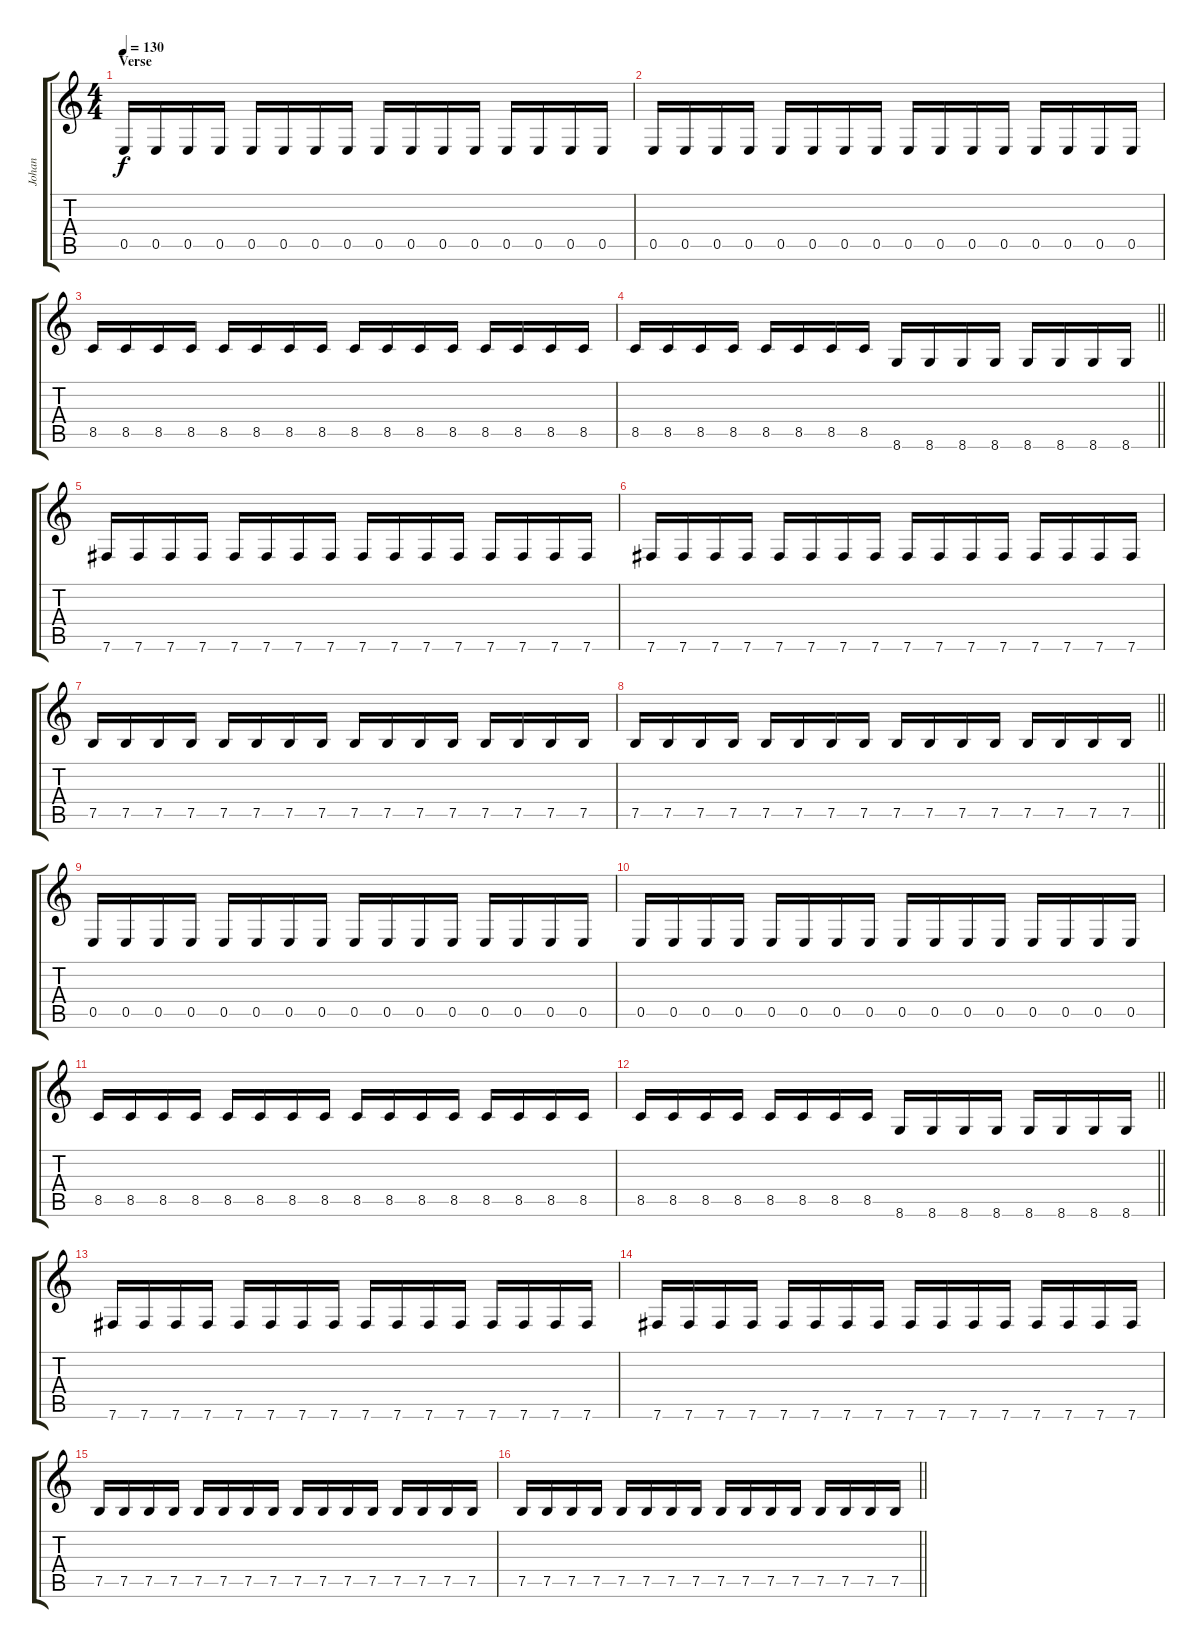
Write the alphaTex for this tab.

\track ("Johan" "Johan") {instrument distortionguitar}
\staff {score tabs}
\tuning (B3 Gb3 D3 A2 E2 B1) {hide}
\ts (4 4)
\section ("" "Verse")
\tempo 130
\clef g2
\ks c
0.5.16{dy f} 0.5.16 0.5.16 0.5.16 0.5.16 0.5.16 0.5.16 0.5.16 0.5.16 0.5.16 0.5.16 0.5.16 0.5.16 0.5.16 0.5.16 0.5.16 |
0.5.16 0.5.16 0.5.16 0.5.16 0.5.16 0.5.16 0.5.16 0.5.16 0.5.16 0.5.16 0.5.16 0.5.16 0.5.16 0.5.16 0.5.16 0.5.16 |
8.5.16 8.5.16 8.5.16 8.5.16 8.5.16 8.5.16 8.5.16 8.5.16 8.5.16 8.5.16 8.5.16 8.5.16 8.5.16 8.5.16 8.5.16 8.5.16 |
\barLineRight lightlight
8.5.16 8.5.16 8.5.16 8.5.16 8.5.16 8.5.16 8.5.16 8.5.16 8.6.16 8.6.16 8.6.16 8.6.16 8.6.16 8.6.16 8.6.16 8.6.16 |
\section ("" "")
7.6.16 7.6.16 7.6.16 7.6.16 7.6.16 7.6.16 7.6.16 7.6.16 7.6.16 7.6.16 7.6.16 7.6.16 7.6.16 7.6.16 7.6.16 7.6.16 |
7.6.16 7.6.16 7.6.16 7.6.16 7.6.16 7.6.16 7.6.16 7.6.16 7.6.16 7.6.16 7.6.16 7.6.16 7.6.16 7.6.16 7.6.16 7.6.16 |
7.5.16 7.5.16 7.5.16 7.5.16 7.5.16 7.5.16 7.5.16 7.5.16 7.5.16 7.5.16 7.5.16 7.5.16 7.5.16 7.5.16 7.5.16 7.5.16 |
\barLineRight lightlight
7.5.16 7.5.16 7.5.16 7.5.16 7.5.16 7.5.16 7.5.16 7.5.16 7.5.16 7.5.16 7.5.16 7.5.16 7.5.16 7.5.16 7.5.16 7.5.16 |
\section ("" "")
0.5.16 0.5.16 0.5.16 0.5.16 0.5.16 0.5.16 0.5.16 0.5.16 0.5.16 0.5.16 0.5.16 0.5.16 0.5.16 0.5.16 0.5.16 0.5.16 |
0.5.16 0.5.16 0.5.16 0.5.16 0.5.16 0.5.16 0.5.16 0.5.16 0.5.16 0.5.16 0.5.16 0.5.16 0.5.16 0.5.16 0.5.16 0.5.16 |
8.5.16 8.5.16 8.5.16 8.5.16 8.5.16 8.5.16 8.5.16 8.5.16 8.5.16 8.5.16 8.5.16 8.5.16 8.5.16 8.5.16 8.5.16 8.5.16 |
\barLineRight lightlight
8.5.16 8.5.16 8.5.16 8.5.16 8.5.16 8.5.16 8.5.16 8.5.16 8.6.16 8.6.16 8.6.16 8.6.16 8.6.16 8.6.16 8.6.16 8.6.16 |
\section ("" "")
7.6.16 7.6.16 7.6.16 7.6.16 7.6.16 7.6.16 7.6.16 7.6.16 7.6.16 7.6.16 7.6.16 7.6.16 7.6.16 7.6.16 7.6.16 7.6.16 |
7.6.16 7.6.16 7.6.16 7.6.16 7.6.16 7.6.16 7.6.16 7.6.16 7.6.16 7.6.16 7.6.16 7.6.16 7.6.16 7.6.16 7.6.16 7.6.16 |
7.5.16 7.5.16 7.5.16 7.5.16 7.5.16 7.5.16 7.5.16 7.5.16 7.5.16 7.5.16 7.5.16 7.5.16 7.5.16 7.5.16 7.5.16 7.5.16 |
\barLineRight lightlight
7.5.16 7.5.16 7.5.16 7.5.16 7.5.16 7.5.16 7.5.16 7.5.16 7.5.16 7.5.16 7.5.16 7.5.16 7.5.16 7.5.16 7.5.16 7.5.16
